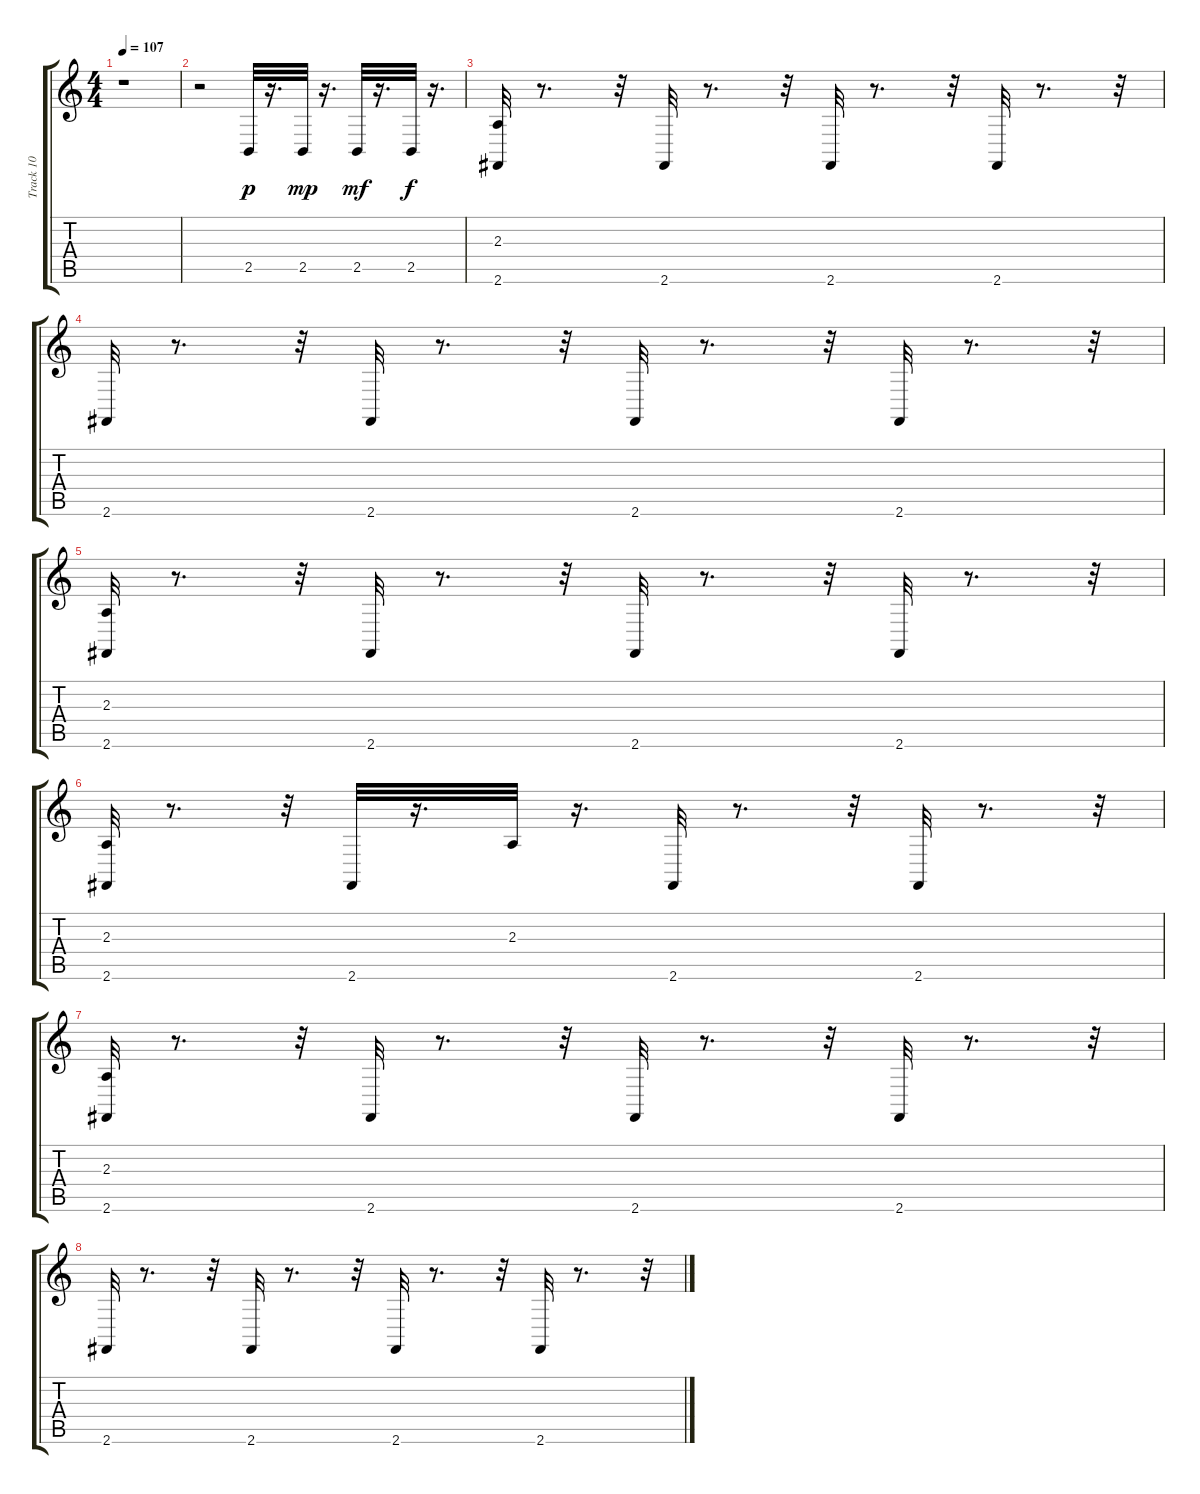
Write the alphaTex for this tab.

\track ("Track 10" "Track 10") {instrument drawbarorgan}
\staff {score tabs}
\tuning (E4 B3 G3 D3 A2 E2) {hide}
\ts (4 4)
\tempo 107
\clef g2
\ks c
r.1{dy fff} |
r.2 2.5.32{dy p volume 15} r.16{d} 2.5.32{dy mp} r.16{d} 2.5.32{dy mf} r.16{d} 2.5.32{dy f} r.16{d} |
(2.3 2.6).32 r.8{d} r.32 2.6.32 r.8{d} r.32 2.6.32 r.8{d} r.32 2.6.32 r.8{d} r.32 |
2.6.32 r.8{d} r.32 2.6.32 r.8{d} r.32 2.6.32 r.8{d} r.32 2.6.32 r.8{d} r.32 |
(2.3 2.6).32 r.8{d} r.32 2.6.32 r.8{d} r.32 2.6.32 r.8{d} r.32 2.6.32 r.8{d} r.32 |
(2.3 2.6).32 r.8{d} r.32 2.6.32 r.16{d} 2.3.32 r.16{d} 2.6.32 r.8{d} r.32 2.6.32 r.8{d} r.32 |
(2.3 2.6).32 r.8{d} r.32 2.6.32 r.8{d} r.32 2.6.32 r.8{d} r.32 2.6.32 r.8{d} r.32 |
2.6.32 r.8{d} r.32 2.6.32 r.8{d} r.32 2.6.32 r.8{d} r.32 2.6.32 r.8{d} r.32
